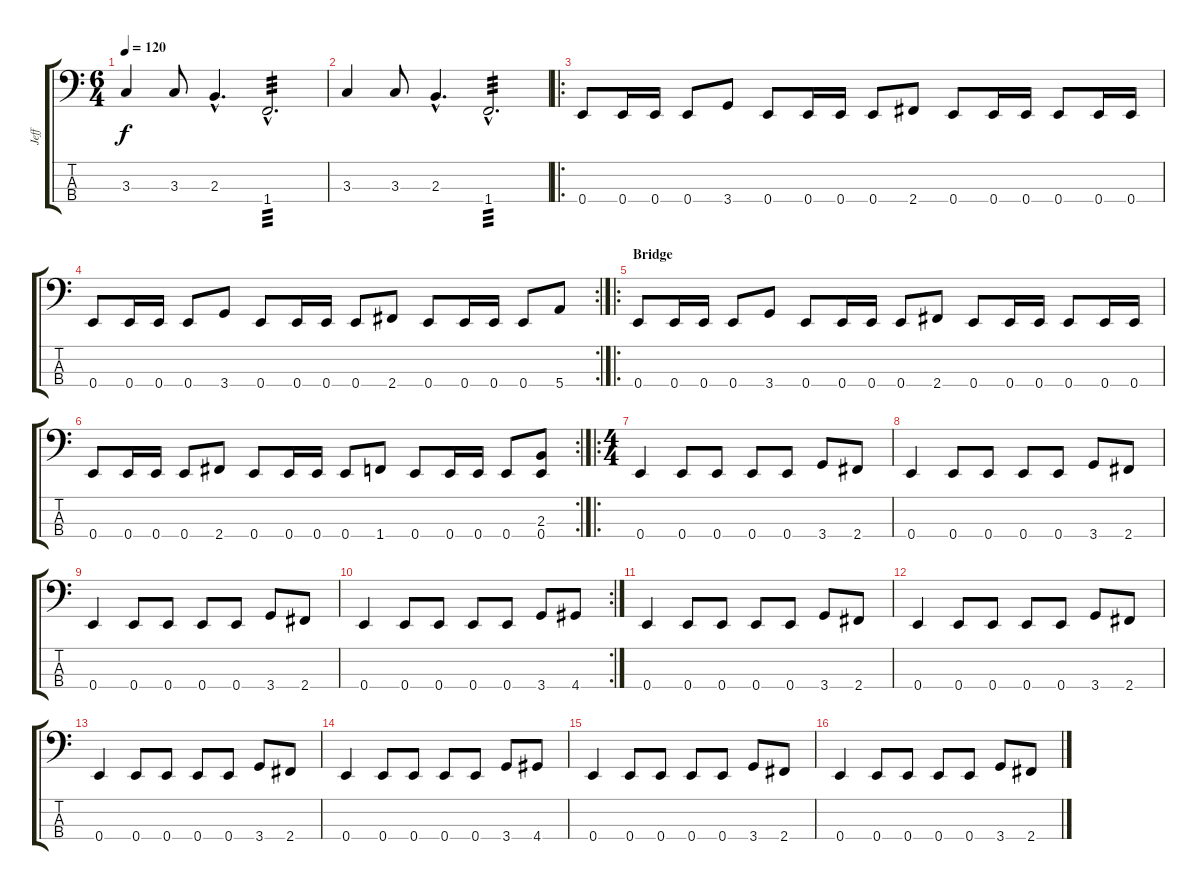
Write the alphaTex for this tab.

\track ("Jeff" "Jeff") {instrument electricbasspick}
\staff {score tabs}
\tuning (G2 D2 A1 E1) {hide}
\ts (6 4)
\tempo 120
\clef f4
\ks c
3.3.4{dy f} 3.3.8 2.3{hac}.4{d} 1.4{hac}.2{d tp 3} |
3.3.4 3.3.8 2.3{hac}.4{d} 1.4{hac}.2{d tp 3} |
\ro
0.4.8 0.4.16 0.4.16 0.4.8 3.4.8 0.4.8 0.4.16 0.4.16 0.4.8 2.4.8 0.4.8 0.4.16 0.4.16 0.4.8 0.4.16 0.4.16 |
\rc 2
0.4.8 0.4.16 0.4.16 0.4.8 3.4.8 0.4.8 0.4.16 0.4.16 0.4.8 2.4.8 0.4.8 0.4.16 0.4.16 0.4.8 5.4.8 |
\ro
\section ("" "Bridge")
0.4.8 0.4.16 0.4.16 0.4.8 3.4.8 0.4.8 0.4.16 0.4.16 0.4.8 2.4.8 0.4.8 0.4.16 0.4.16 0.4.8 0.4.16 0.4.16 |
\rc 2
0.4.8 0.4.16 0.4.16 0.4.8 2.4.8 0.4.8 0.4.16 0.4.16 0.4.8 1.4.8 0.4.8 0.4.16 0.4.16 0.4.8 (2.3 0.4).8 |
\ro
\ts (4 4)
0.4.4 0.4.8 0.4.8 0.4.8 0.4.8 3.4.8 2.4.8 |
0.4.4 0.4.8 0.4.8 0.4.8 0.4.8 3.4.8 2.4.8 |
0.4.4 0.4.8 0.4.8 0.4.8 0.4.8 3.4.8 2.4.8 |
\rc 2
0.4.4 0.4.8 0.4.8 0.4.8 0.4.8 3.4.8 4.4.8 |
0.4.4 0.4.8 0.4.8 0.4.8 0.4.8 3.4.8 2.4.8 |
0.4.4 0.4.8 0.4.8 0.4.8 0.4.8 3.4.8 2.4.8 |
0.4.4 0.4.8 0.4.8 0.4.8 0.4.8 3.4.8 2.4.8 |
0.4.4 0.4.8 0.4.8 0.4.8 0.4.8 3.4.8 4.4.8 |
0.4.4 0.4.8 0.4.8 0.4.8 0.4.8 3.4.8 2.4.8 |
0.4.4 0.4.8 0.4.8 0.4.8 0.4.8 3.4.8 2.4.8
